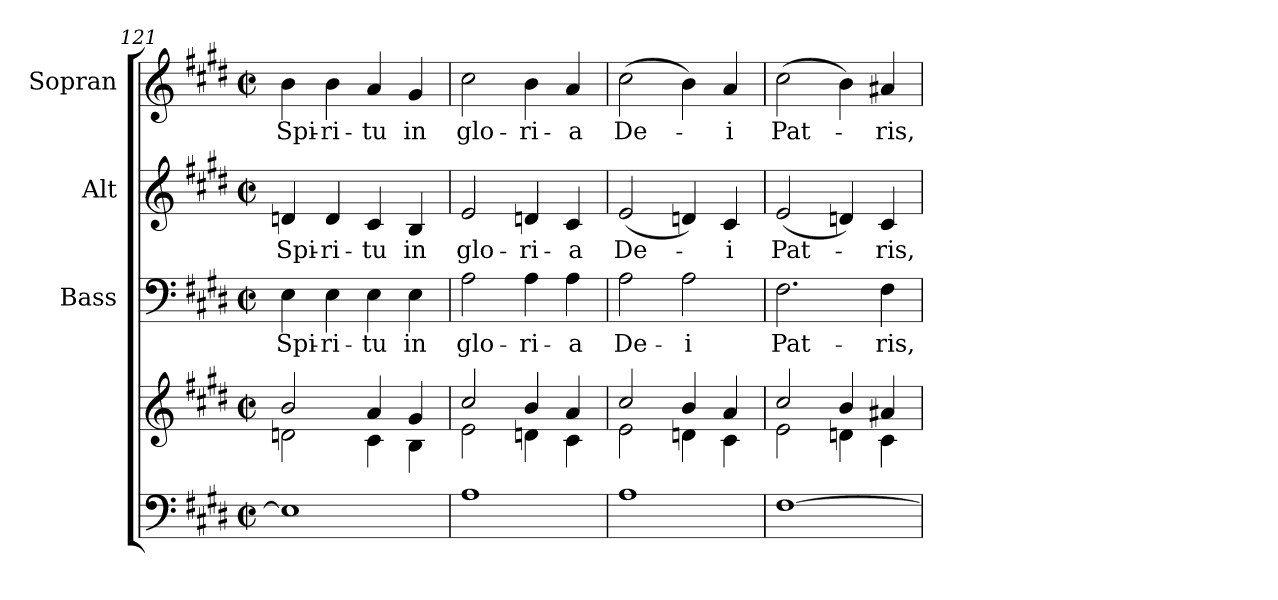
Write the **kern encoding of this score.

**kern	**kern	**kern	**text	**kern	**text	**kern	**text
*part4	*part4	*part3	*part3	*part2	*part2	*part1	*part1
*staff5	*staff4	*staff3	*staff3	*staff2	*staff2	*staff1	*staff1
*	*	*I"Bass	*	*I"Alt	*	*I"Sopran	*
*	*	*I'B.	*	*I'A.	*	*I'S.	*
*clefF4	*clefG2	*clefF4	*	*clefG2	*	*clefG2	*
*k[f#c#g#d#]	*k[f#c#g#d#]	*k[f#c#g#d#]	*	*k[f#c#g#d#]	*	*k[f#c#g#d#]	*
*E:	*E:	*E:	*	*E:	*	*E:	*
*M2/2	*M2/2	*M2/2	*	*M2/2	*	*M2/2	*
*met(c|)	*met(c|)	*met(c|)	*	*met(c|)	*	*met(c|)	*
=121	=121	=121	=121	=121	=121	=121	=121
*	*^	*	*	*	*	*	*
!	!	!	!	!LO:LY:b	!	!LO:LY:b	!	!LO:LY:b
1E]	2b/	2dn\	4E\	Spi-	4dn/	Spi-	4b\	Spi-
!	!	!	!	!LO:LY:b	!	!LO:LY:b	!	!LO:LY:b
.	.	.	4E\	-ri-	4d/	-ri-	4b\	-ri-
!	!	!	!	!LO:LY:b	!	!LO:LY:b	!	!LO:LY:b
.	4a/	4c#\	4E\	-tu	4c#/	-tu	4a/	-tu
!	!	!	!	!LO:LY:b	!	!LO:LY:b	!	!LO:LY:b
.	4g#/	4B\	4E\	in	4B/	in	4g#/	in
!!LO:PB:g=z
=122	=122	=122	=122	=122	=122	=122	=122	=122
!	!	!	!	!LO:LY:b	!	!LO:LY:b	!	!LO:LY:b
1A	2cc#/	2e\	2A\	glo-	2e/	glo-	2cc#\	glo-
!	!	!	!	!LO:LY:b	!	!LO:LY:b	!	!LO:LY:b
.	4b/	4dn\	4A\	-ri-	4dn/	-ri-	4b\	-ri-
!	!	!	!	!LO:LY:b	!	!LO:LY:b	!	!LO:LY:b
.	4a/	4c#\	4A\	-a	4c#/	-a	4a/	-a
=123	=123	=123	=123	=123	=123	=123	=123	=123
!	!	!	!	!LO:LY:b	!	!LO:LY:b	!	!LO:LY:b
1A	2cc#/	2e\	2A\	De-	(<2e/	De-	(>2cc#\	De-
!	!	!	!	!LO:LY:b	!	!	!	!
.	4b/	4dn\	2A\	-i	4dn/)	.	4b\)	.
!	!	!	!	!	!	!LO:LY:b	!	!LO:LY:b
.	4a/	4c#\	.	.	4c#/	-i	4a/	-i
=124	=124	=124	=124	=124	=124	=124	=124	=124
!	!	!	!	!LO:LY:b	!	!LO:LY:b	!	!LO:LY:b
[1F#	2cc#/	2e\	2.F#\	Pat-	(<2e/	Pat-	(>2cc#\	Pat-
.	4b/	4dn\	.	.	4dn/)	.	4b\)	.
!	!	!	!	!LO:LY:b	!	!LO:LY:b	!	!LO:LY:b
.	4a#X/	4c#\	4F#\	-ris,	4c#/	-ris,	4a#X/	-ris,
*	*v	*v	*	*	*	*	*	*
=	=	=	=	=	=	=	=
*-	*-	*-	*-	*-	*-	*-	*-
